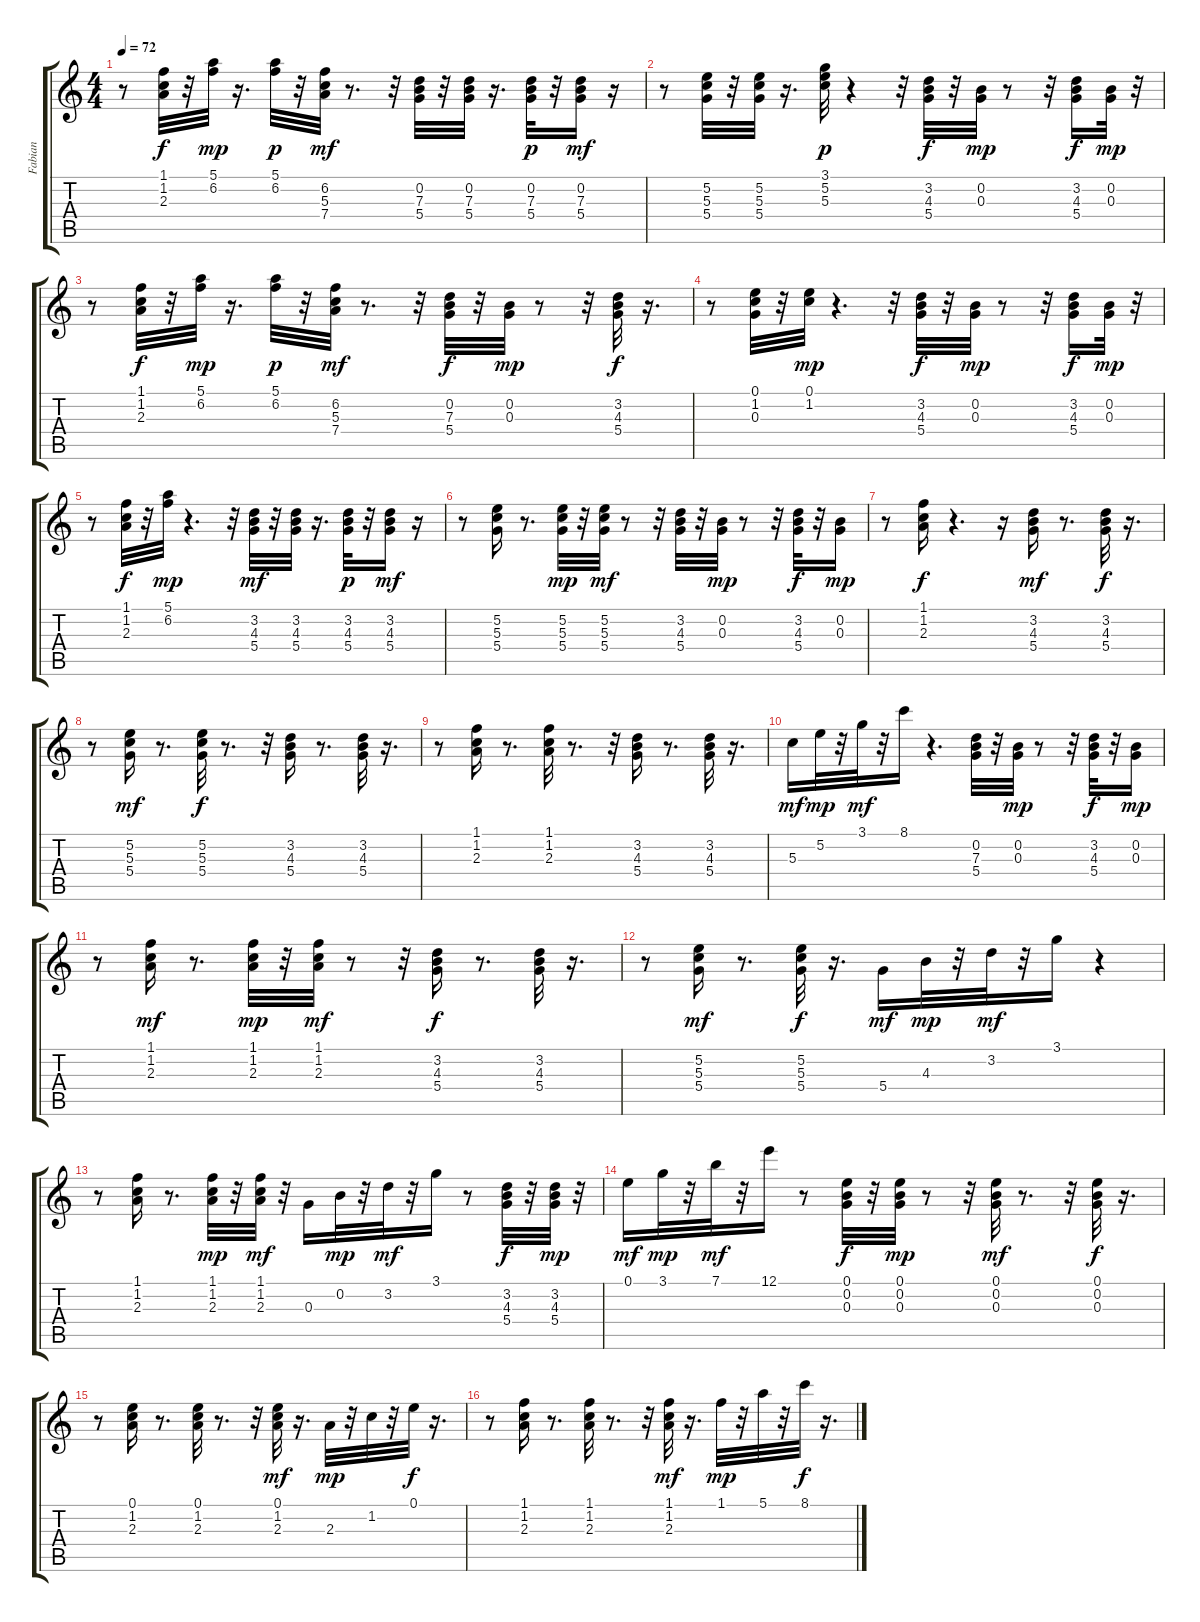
\track ("Fabian" "Fabian") {instrument electricguitarmuted}
\staff {score tabs}
\tuning (E4 B3 G3 D3 A2 E2) {hide}
\ts (4 4)
\tempo 72
\clef g2
\ks c
r.8{dy mp} (1.1 1.2 2.3).32{dy f} r.32 (5.1 6.2).32{dy mp} r.16{d} (5.1 6.2).32{dy p} r.32 (6.2 5.3 7.4).32{dy mf} r.8{d} r.32 (0.2 7.3 5.4).32 r.32 (0.2 7.3 5.4).32 r.16{d} (0.2 7.3 5.4).32{dy p} r.32 (0.2 7.3 5.4).16{dy mf} r.16 |
r.8 (5.2 5.3 5.4).32 r.32 (5.2 5.3 5.4).32 r.16{d} (3.1 5.2 5.3).32{dy p} r.4 r.32 (3.2 4.3 5.4).32{dy f} r.32 (0.2 0.3).32{dy mp} r.8 r.32 (3.2 4.3 5.4).16{dy f} (0.2 0.3).32{dy mp} r.32 |
r.8 (1.1 1.2 2.3).32{dy f} r.32 (5.1 6.2).32{dy mp} r.16{d} (5.1 6.2).32{dy p} r.32 (6.2 5.3 7.4).32{dy mf} r.8{d} r.32 (0.2 7.3 5.4).32{dy f} r.32 (0.2 0.3).32{dy mp} r.8 r.32 (3.2 4.3 5.4).32{dy f} r.16{d} |
r.8 (0.1 1.2 0.3).32 r.32 (0.1 1.2).32{dy mp} r.4{d} r.32 (3.2 4.3 5.4).32{dy f} r.32 (0.2 0.3).32{dy mp} r.8 r.32 (3.2 4.3 5.4).16{dy f} (0.2 0.3).32{dy mp} r.32 |
r.8 (1.1 1.2 2.3).32{dy f} r.32 (5.1 6.2).32{dy mp} r.4{d} r.32 (3.2 4.3 5.4).32{dy mf} r.32 (3.2 4.3 5.4).32 r.16{d} (3.2 4.3 5.4).32{dy p} r.32 (3.2 4.3 5.4).16{dy mf} r.16 |
r.8 (5.2 5.3 5.4).16 r.8{d} (5.2 5.3 5.4).32{dy mp} r.32 (5.2 5.3 5.4).32{dy mf} r.8 r.32 (3.2 4.3 5.4).32 r.32 (0.2 0.3).32{dy mp} r.8 r.32 (3.2 4.3 5.4).32{dy f} r.32 (0.2 0.3).16{dy mp} |
r.8 (1.1 1.2 2.3).16{dy f} r.4{d} r.16 (3.2 4.3 5.4).16{dy mf} r.8{d} (3.2 4.3 5.4).32{dy f} r.16{d} |
r.8 (5.2 5.3 5.4).16{dy mf} r.8{d} (5.2 5.3 5.4).32{dy f} r.8{d} r.32 (3.2 4.3 5.4).16 r.8{d} (3.2 4.3 5.4).32 r.16{d} |
r.8 (1.1 1.2 2.3).16 r.8{d} (1.1 1.2 2.3).32 r.8{d} r.32 (3.2 4.3 5.4).16 r.8{d} (3.2 4.3 5.4).32 r.16{d} |
5.3.16{dy mf} 5.2.32{dy mp} r.32 3.1.32{dy mf} r.32 8.1.16 r.4{d} (0.2 7.3 5.4).32 r.32 (0.2 0.3).32{dy mp} r.8 r.32 (3.2 4.3 5.4).32{dy f} r.32 (0.2 0.3).16{dy mp} |
r.8 (1.1 1.2 2.3).16{dy mf} r.8{d} (1.1 1.2 2.3).32{dy mp} r.32 (1.1 1.2 2.3).32{dy mf} r.8 r.32 (3.2 4.3 5.4).16{dy f} r.8{d} (3.2 4.3 5.4).32 r.16{d} |
r.8 (5.2 5.3 5.4).16{dy mf} r.8{d} (5.2 5.3 5.4).32{dy f} r.16{d} 5.4.16{dy mf} 4.3.32{dy mp} r.32 3.2.32{dy mf} r.32 3.1.16 r.4 |
r.8 (1.1 1.2 2.3).16 r.8{d} (1.1 1.2 2.3).32{dy mp} r.32 (1.1 1.2 2.3).32{dy mf} r.32 0.3.16 0.2.32{dy mp} r.32 3.2.32{dy mf} r.32 3.1.16 r.8 (3.2 4.3 5.4).32{dy f} r.32 (3.2 4.3 5.4).32{dy mp} r.32 |
0.1.16{dy mf} 3.1.32{dy mp} r.32 7.1.32{dy mf} r.32 12.1.16 r.8 (0.1 0.2 0.3).32{dy f} r.32 (0.1 0.2 0.3).32{dy mp} r.8 r.32 (0.1 0.2 0.3).32{dy mf} r.8{d} r.32 (0.1 0.2 0.3).32{dy f} r.16{d} |
r.8 (0.1 1.2 2.3).16 r.8{d} (0.1 1.2 2.3).32 r.8{d} r.32 (0.1 1.2 2.3).32{dy mf} r.16{d} 2.3.32{dy mp} r.32 1.2.32 r.32 0.1.32{dy f} r.16{d} |
r.8 (1.1 1.2 2.3).16 r.8{d} (1.1 1.2 2.3).32 r.8{d} r.32 (1.1 1.2 2.3).32{dy mf} r.16{d} 1.1.32{dy mp} r.32 5.1.32 r.32 8.1.32{dy f} r.16{d}
